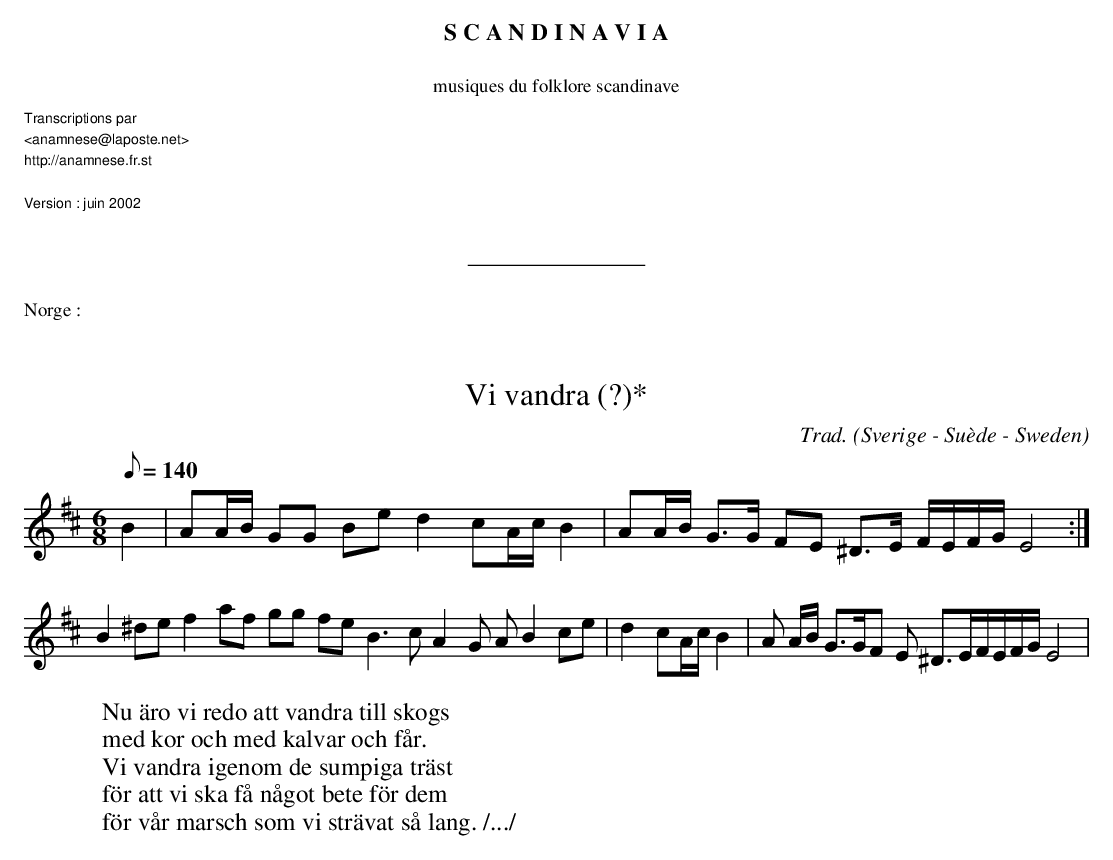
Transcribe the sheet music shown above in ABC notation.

X:1
T:Vi vandra (?)*
C:Trad.
O:Sverige - Suède - Sweden
M:6/8
L:1/8
Q:1/8=140
K:D
B2 | AA/B/ GG Be d2 cA/c/  B2 | AA/B/ G>G FE ^D>E F/E/F/G/ E4 :|
B2 ^de f2 af gg fe B3 c A2 G AB2 ce | d2 cA/c/B2 | A A/B/ G>GF E ^D>EF/E/F/G/ E4 |
W:Nu äro vi redo att vandra till skogs
W:med kor och med kalvar och får.
W:Vi vandra igenom de sumpiga träst
W:för att vi ska få något bete för dem
W:för vår marsch som vi strävat så lang. /.../
